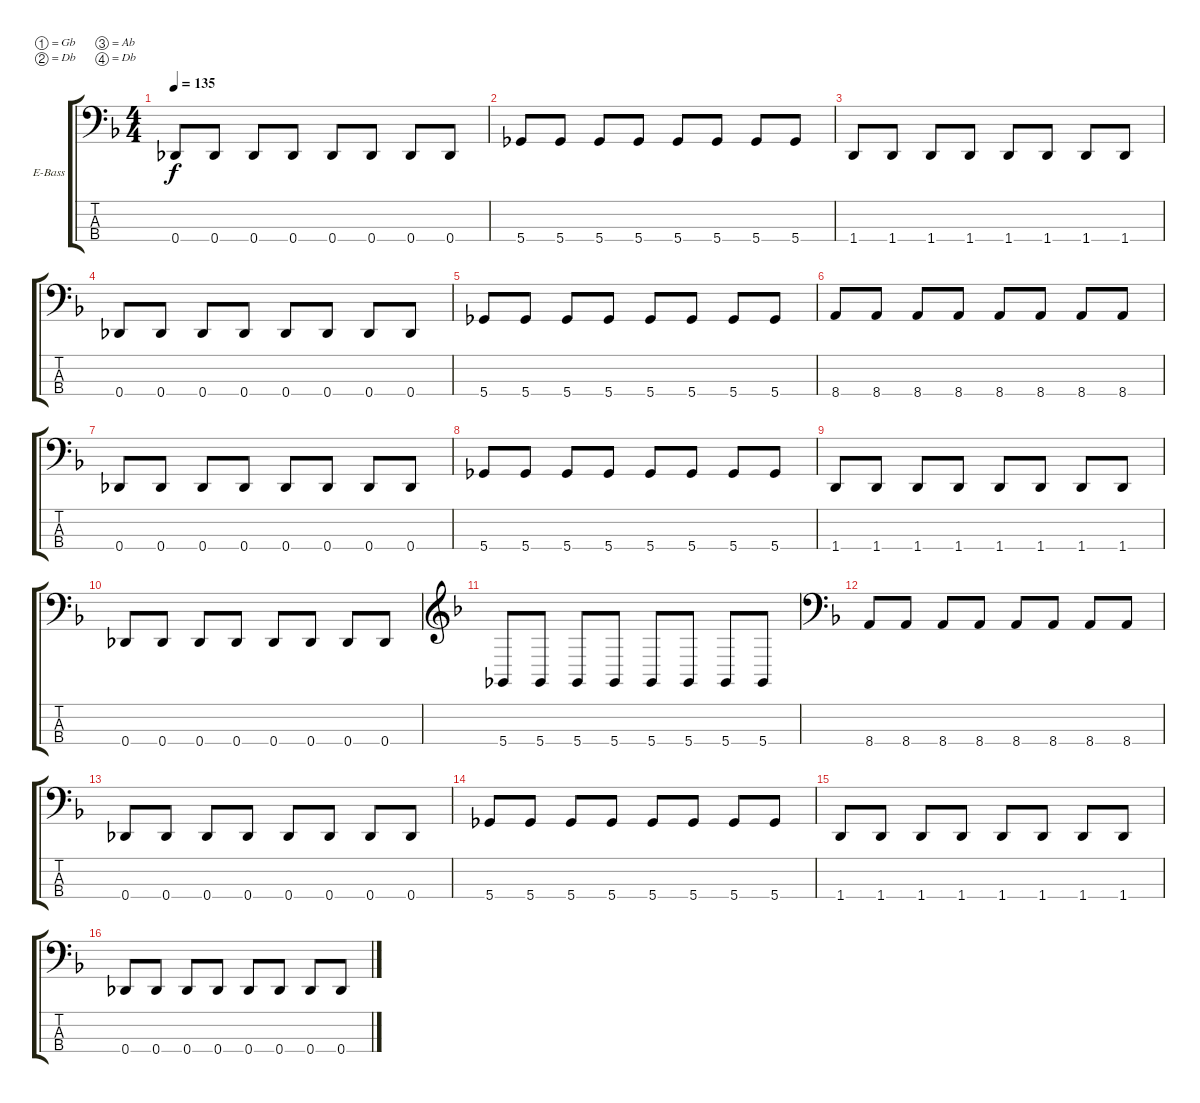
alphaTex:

\bracketExtendMode groupsimilarinstruments
\firstSystemTrackNameOrientation horizontal
\otherSystemsTrackNameOrientation horizontal
\track ("Áàñ" "E-Bass") {instrument electricbassfinger}
\staff {score tabs}
\tuning (Gb2 Db2 Ab1 Db1)
\ts (4 4)
\tempo 135
\clef f4
\ks dminor
0.4.8{dy f} 0.4.8 0.4.8 0.4.8 0.4.8 0.4.8 0.4.8 0.4.8 |
5.4.8 5.4.8 5.4.8 5.4.8 5.4.8 5.4.8 5.4.8 5.4.8 |
1.4.8 1.4.8 1.4.8 1.4.8 1.4.8 1.4.8 1.4.8 1.4.8 |
0.4.8 0.4.8 0.4.8 0.4.8 0.4.8 0.4.8 0.4.8 0.4.8 |
5.4.8 5.4.8 5.4.8 5.4.8 5.4.8 5.4.8 5.4.8 5.4.8 |
8.4.8 8.4.8 8.4.8 8.4.8 8.4.8 8.4.8 8.4.8 8.4.8 |
0.4.8 0.4.8 0.4.8 0.4.8 0.4.8 0.4.8 0.4.8 0.4.8 |
5.4.8 5.4.8 5.4.8 5.4.8 5.4.8 5.4.8 5.4.8 5.4.8 |
1.4.8 1.4.8 1.4.8 1.4.8 1.4.8 1.4.8 1.4.8 1.4.8 |
0.4.8 0.4.8 0.4.8 0.4.8 0.4.8 0.4.8 0.4.8 0.4.8 |
\clef g2
5.4.8 5.4.8 5.4.8 5.4.8 5.4.8 5.4.8 5.4.8 5.4.8 |
\clef f4
8.4.8 8.4.8 8.4.8 8.4.8 8.4.8 8.4.8 8.4.8 8.4.8 |
0.4.8 0.4.8 0.4.8 0.4.8 0.4.8 0.4.8 0.4.8 0.4.8 |
5.4.8 5.4.8 5.4.8 5.4.8 5.4.8 5.4.8 5.4.8 5.4.8 |
1.4.8 1.4.8 1.4.8 1.4.8 1.4.8 1.4.8 1.4.8 1.4.8 |
0.4.8 0.4.8 0.4.8 0.4.8 0.4.8 0.4.8 0.4.8 0.4.8
